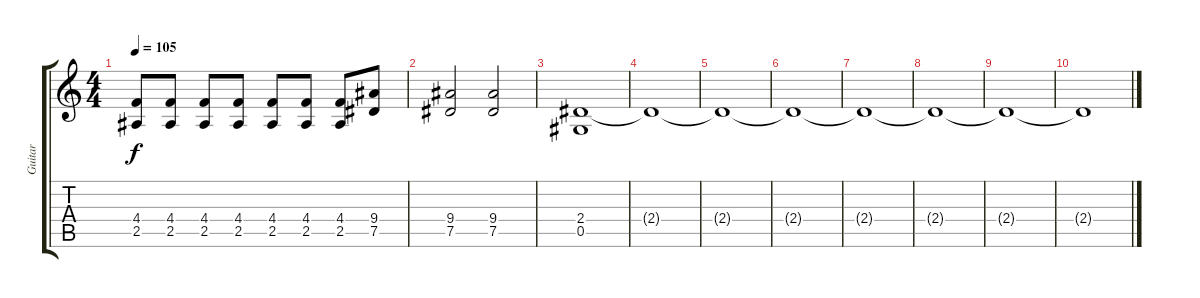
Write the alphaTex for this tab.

\track ("Guitar" "Guitar") {instrument overdrivenguitar}
\staff {score tabs}
\tuning (Eb4 Bb3 Gb3 Db3 Ab2 Eb2) {hide}
\ts (4 4)
\tempo 105
\clef g2
\ks c
(4.4 2.5).8{dy f} (4.4 2.5).8 (4.4 2.5).8 (4.4 2.5).8 (4.4 2.5).8 (4.4 2.5).8 (4.4 2.5).8 (9.4 7.5).8 |
(9.4 7.5).2 (9.4 7.5).2 |
(2.4 0.5).1 |
2.4{t}.1 |
2.4{t}.1 |
2.4{t}.1 |
2.4{t}.1 |
2.4{t}.1 |
2.4{t}.1 |
2.4{t}.1
